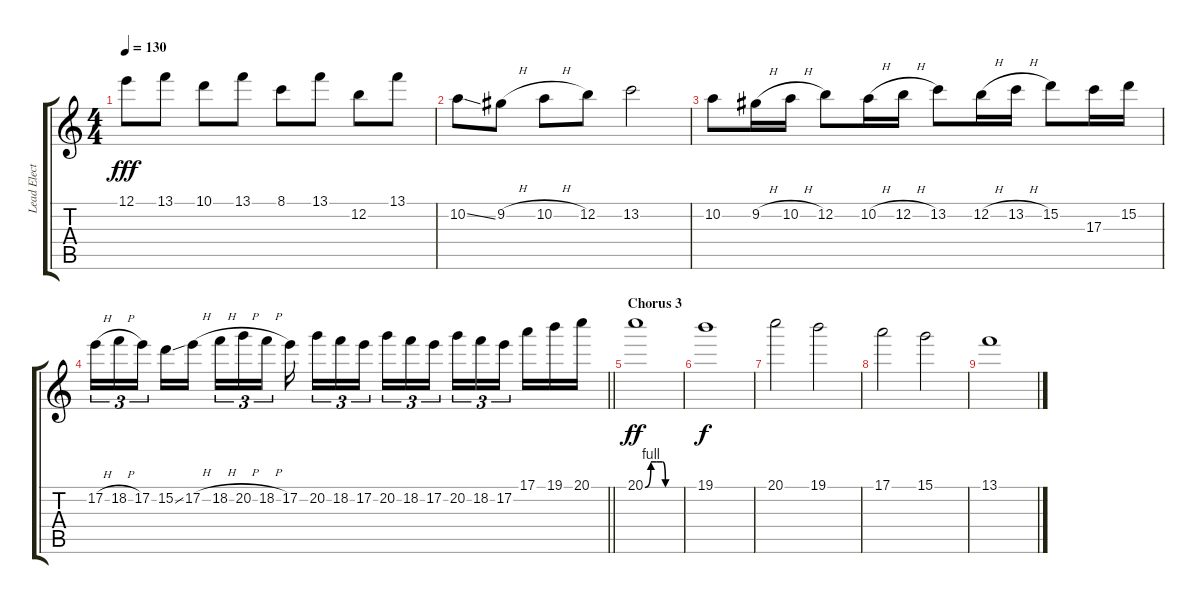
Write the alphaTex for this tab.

\track ("Lead Elect" "Lead Elect") {instrument distortionguitar}
\staff {score tabs}
\tuning (E4 B3 G3 D3 A2 E2) {hide}
\ts (4 4)
\tempo 130
\clef g2
\ks c
12.1.8{dy fff} 13.1.8 10.1.8 13.1.8 8.1.8 13.1.8 12.2.8 13.1.8 |
10.2{ss}.8 9.2{h}.8 10.2{h}.8 12.2.8 13.2.2 |
10.2.8 9.2{h}.16 10.2{h}.16 12.2.8 10.2{h}.16 12.2{h}.16 13.2.8 12.2{h}.16 13.2{h}.16 15.2.8 17.3.16 15.2.16 |
\barLineRight lightlight
17.2{h}.16{tu (3 2)} 18.2{h}.16{tu (3 2)} 17.2.16{tu (3 2) beam splitsecondary} 15.2{ss}.16 17.2{h}.16 18.2{h}.16{tu (3 2)} 20.2{h}.16{tu (3 2)} 18.2{h}.16{tu (3 2) beam splitsecondary} 17.2.16{beam splitsecondary} 20.2.16{tu (3 2)} 18.2.16{tu (3 2)} 17.2.16{tu (3 2) beam splitsecondary} 20.2.16{tu (3 2)} 18.2.16{tu (3 2)} 17.2.16{tu (3 2) beam splitsecondary} 20.2.16{tu (3 2)} 18.2.16{tu (3 2)} 17.2.16{tu (3 2) beam splitsecondary} 17.1.16 19.1.16 20.1.16 |
\section ("" "Chorus 3")
20.1{be (custom 0 0 10 4 20 4 30 4 35 0 60 0)}.1{dy ff} |
19.1.1{dy f} |
20.1.2 19.1.2 |
17.1.2 15.1.2 |
13.1.1
